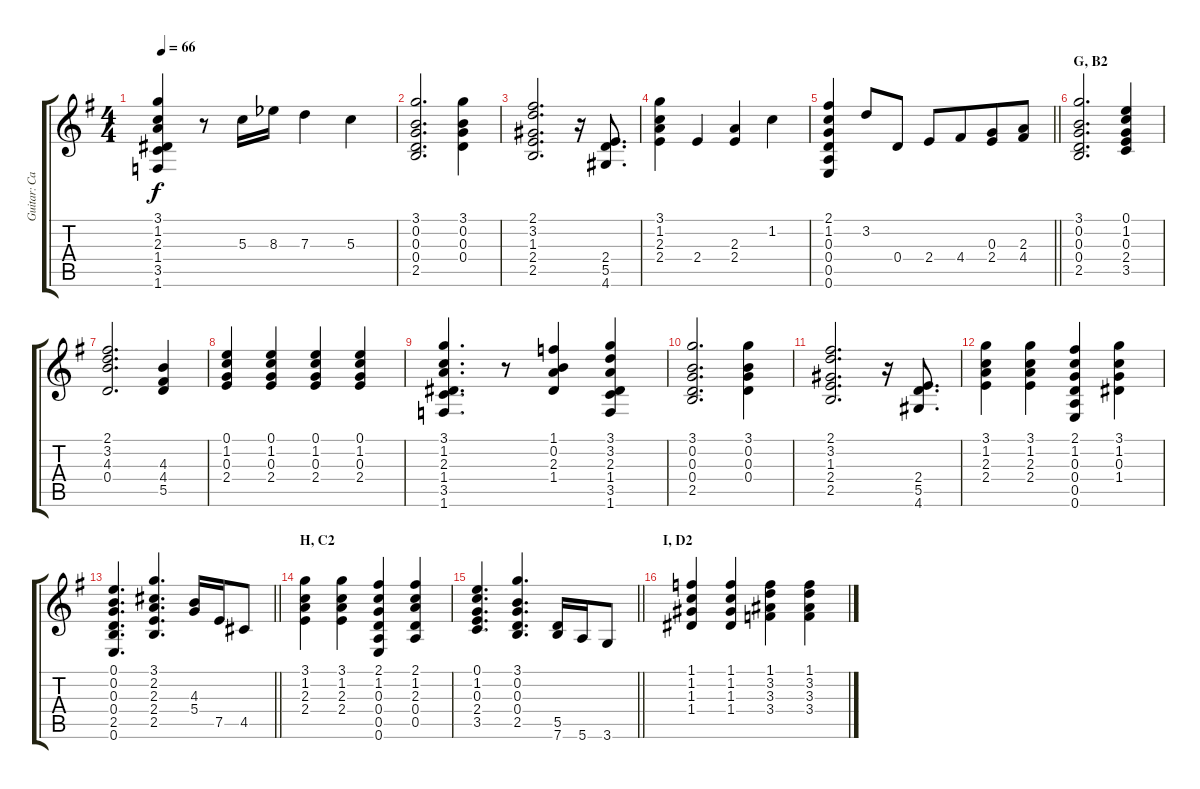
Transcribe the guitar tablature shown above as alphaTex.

\track ("Guitar: Caleb Quaye" "Guitar: Ca") {instrument acousticguitarsteel}
\staff {score tabs}
\tuning (E4 B3 G3 D3 A2 E2) {hide}
\ts (4 4)
\tempo 66
\clef g2
\ks g
(3.1 1.2 2.3 1.4 3.5 1.6).4{dy f} r.8 5.3.16 8.3{acc b}.16 7.3.4 5.3.4 |
(3.1 0.2 0.3 0.4 2.5).2{d} (3.1 0.2 0.3 0.4).4 |
(2.1 3.2 1.3 2.4 2.5).2{d} r.16 (2.4 5.5 4.6).8{d} |
(3.1 1.2 2.3 2.4).4 2.4.4 (2.3 2.4).4 1.2.4 |
\barLineRight lightlight
(2.1 1.2 0.3 0.4 0.5 0.6).4 3.2.8 0.4.8 2.4.8 4.4.8{beam merge} (0.3 2.4).8 (2.3 4.4).8 |
\section ("" "G, B2")
(3.1 0.2 0.3 0.4 2.5).2{d} (0.1 1.2 0.3 2.4 3.5).4 |
(2.1 3.2 4.3 0.4).2{d} (4.3 4.4 5.5).4 |
(0.1 1.2 0.3 2.4).4 (0.1 1.2 0.3 2.4).4 (0.1 1.2 0.3 2.4).4 (0.1 1.2 0.3 2.4).4 |
(3.1 1.2 2.3 1.4 3.5 1.6).4{d} r.8 (1.1 0.2 2.3 1.4).4 (3.1 3.2 2.3 1.4 3.5 1.6).4 |
(3.1 0.2 0.3 0.4 2.5).2{d} (3.1 0.2 0.3 0.4).4 |
(2.1 3.2 1.3 2.4 2.5).2{d} r.16 (2.4 5.5 4.6).8{d} |
(3.1 1.2 2.3 2.4).4 (3.1 1.2 2.3 2.4).4 (2.1 1.2 0.3 0.4 0.5 0.6).4 (3.1 1.2 0.3 1.4).4 |
\barLineRight lightlight
(0.1 0.2 0.3 0.4 2.5 0.6).4{d} (3.1 2.2 2.3 2.4 2.5).4{d} (4.3 5.4).16 7.5.16 4.5.8 |
\section ("" "H, C2")
(3.1 1.2 2.3 2.4).4 (3.1 1.2 2.3 2.4).4 (2.1 1.2 0.3 0.4 0.5 0.6).4 (2.1 1.2 2.3 0.4 0.5).4 |
\barLineRight lightlight
(0.1 1.2 0.3 2.4 3.5).4{d} (3.1 0.2 0.3 0.4 2.5).4{d} (5.5 7.6).16 5.6.16 3.6.8 |
\section ("" "I, D2")
(1.1 1.2 1.3 1.4).4 (1.1 1.2 1.3 1.4).4 (1.1 3.2 3.3 3.4).4 (1.1 3.2 3.3 3.4).4
